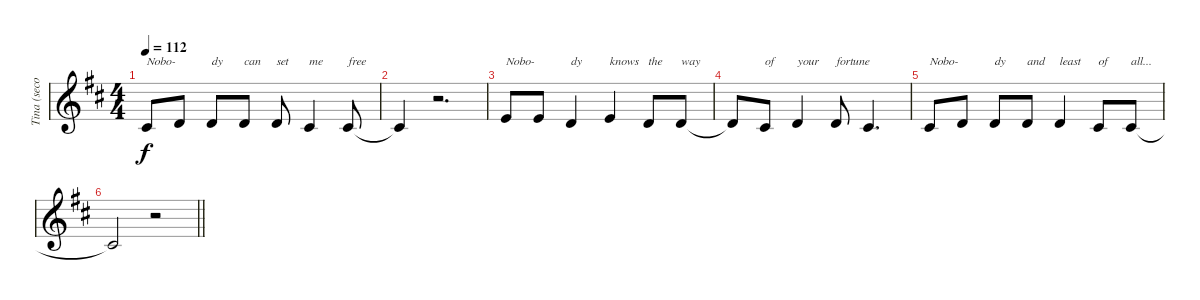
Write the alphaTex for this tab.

\track ("Tina (second)" "Tina (seco") {instrument clarinet}
\staff {score}
\tuning (E4 B3 G3 D3 A2 E2) {hide}
\ts (4 4)
\tempo 112
\clef g2
\ks d
6.3.8{txt "Nobo-" dy f} 3.2.8 3.2.8{txt "dy"} 3.2.8{txt "can"} 3.2.8{txt "set"} 6.3.4{txt "me"} 2.2.8{txt "free"} |
2.2{t}.4 r.2{d} |
5.2.8{txt "Nobo-"} 5.2.8 3.2.4{txt "dy"} 5.2.4{txt "knows"} 3.2.8{txt "the"} 3.2.8{txt "way"} |
3.2{t}.8 2.2.8{txt "of"} 3.2.4{txt "your"} 3.2.8{txt "fortune"} 2.2.4{d} |
6.3.8{txt "Nobo-"} 3.2.8 3.2.8{txt "dy"} 3.2.8{txt "and"} 3.2.4{txt "least"} 2.2.8{txt "of"} 2.2.8{txt "all..."} |
\barLineRight lightlight
2.2{t}.2 r.2
